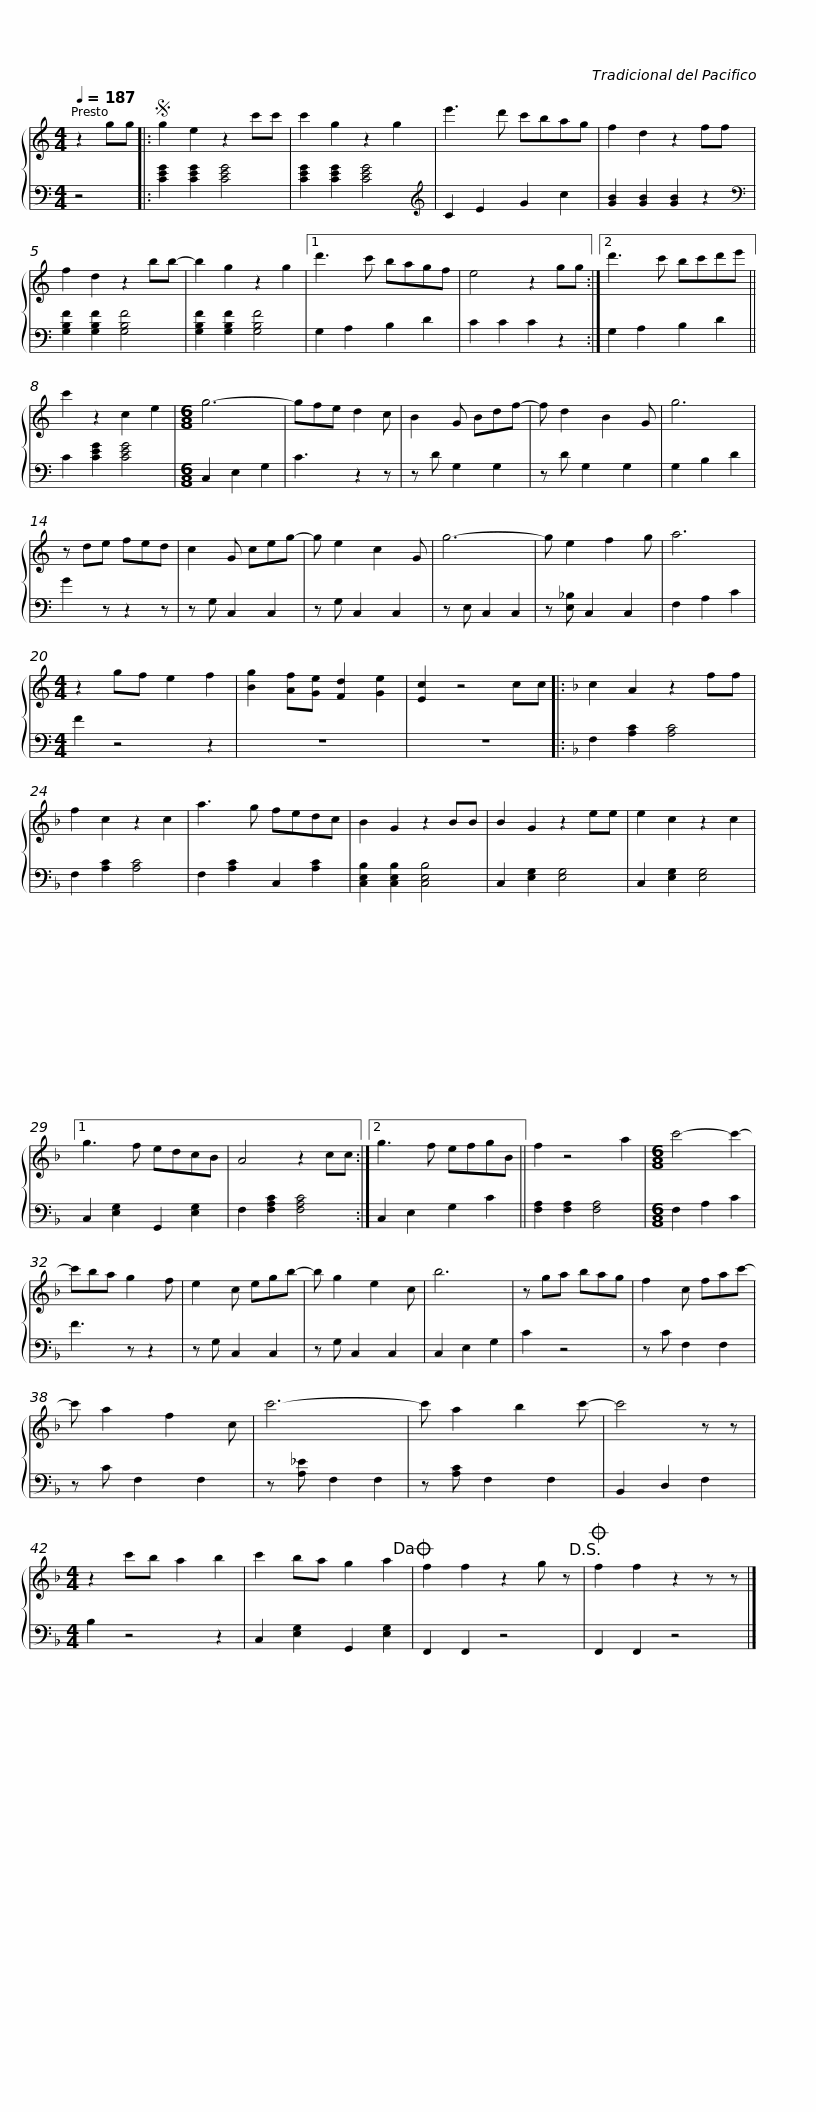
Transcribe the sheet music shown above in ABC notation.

X:1
%%score { 1 | 2 }
L:1/8
Q:1/4=187
M:4/4
I:linebreak $
K:C
V:1 treble
V:2 bass
V:1
 z2 gg |:S g2 e2 z2 c'c' | c'2 g2 z2 g2 | e'3 d' c'bag | f2 d2 z2 ff |$ %5
 f2 d2 z2 bb- | b2 g2 z2 g2 |1 d'3 c' bagf | e4 z2 gg :|2 d'3 c' bc'd'e' ||$ %10
 c'2 z2 c2 e2 |[M:6/8] g6- | gfe d2 c | B2 G Bdf- | f d2 B2 G | %15
 g6 |$ z de fed | c2 G ceg- | g e2 c2 G | g6- | %20
 g e2 f2 g | a6 |$[M:4/4] z2 gf e2 f2 | [Bg]2 [Af][Ge] [Fd]2 [Ge]2 | [Ec]2 z4 cc |: %25
[K:F] c2 A2 z2 ff | f2 c2 z2 c2 |$ a3 g fedc | B2 G2 z2 BB | B2 G2 z2 ee | %30
 e2 c2 z2 c2 |1 g3 f edcB |$ A4 z2 cc :|2 g3 f efgB || f2 z4 a2 | %35
[M:6/8] c'4- c'2- | c'ba g2 f | e2 c egb- |$ b g2 e2 c | b6 | %40
 z ga bag | f2 c fac'- | c' a2 f2 c | c'6- |$ c' a2 b2 c'- | %45
 c'4 z z |[M:4/4] z2 c'b a2 b2 | c'2 ba g2 a2!dacoda! | f2 f2 z2 g z!D.S.! |O f2 f2 z2 z z |] %50
V:2
 z4 |: [CEG]2 [CEG]2 [CEG]4 | [CEG]2 [CEG]2 [CEG]4 |[K:treble] C2 E2 G2 c2 | [GB]2 [GB]2 [GB]2 z2 |$ %5
[K:bass] [G,B,F]2 [G,B,F]2 [G,B,F]4 | [G,B,F]2 [G,B,F]2 [G,B,F]4 |1 G,2 A,2 B,2 D2 | C2 C2 C2 z2 :|2 G,2 A,2 B,2 D2 ||$ %10
 C2 [CEG]2 [CEG]4 |[M:6/8] C,2 E,2 G,2 | C3 z2 z | z D G,2 G,2 | z D G,2 G,2 | %15
 G,2 B,2 D2 |$ G2 z z2 z | z G, C,2 C,2 | z G, C,2 C,2 | z E, C,2 C,2 | %20
 z [E,_B,] C,2 C,2 | F,2 A,2 C2 |$[M:4/4] F2 z4 z2 | z8 | z8 |: %25
[K:F] F,2 [A,C]2 [A,C]4 | F,2 [A,C]2 [A,C]4 |$ F,2 [A,C]2 C,2 [A,C]2 | [C,E,B,]2 [C,E,B,]2 [C,E,B,]4 | C,2 [E,G,]2 [E,G,]4 | %30
 C,2 [E,G,]2 [E,G,]4 |1 C,2 [E,G,]2 G,,2 [E,G,]2 |$ F,2 [F,A,C]2 [F,A,C]4 :|2 C,2 E,2 G,2 C2 || [F,A,]2 [F,A,]2 [F,A,]4 | %35
[M:6/8] F,2 A,2 C2 | F3 z z2 | z G, C,2 C,2 |$ z G, C,2 C,2 | C,2 E,2 G,2 | %40
 C2 z4 | z C F,2 F,2 | z C F,2 F,2 | z [A,_E] F,2 F,2 |$ z [A,C] F,2 F,2 | %45
 B,,2 D,2 F,2 |[M:4/4] B,2 z4 z2 | C,2 [E,G,]2 G,,2 [E,G,]2 | F,,2 F,,2 z4 | F,,2 F,,2 z4 |] %50
